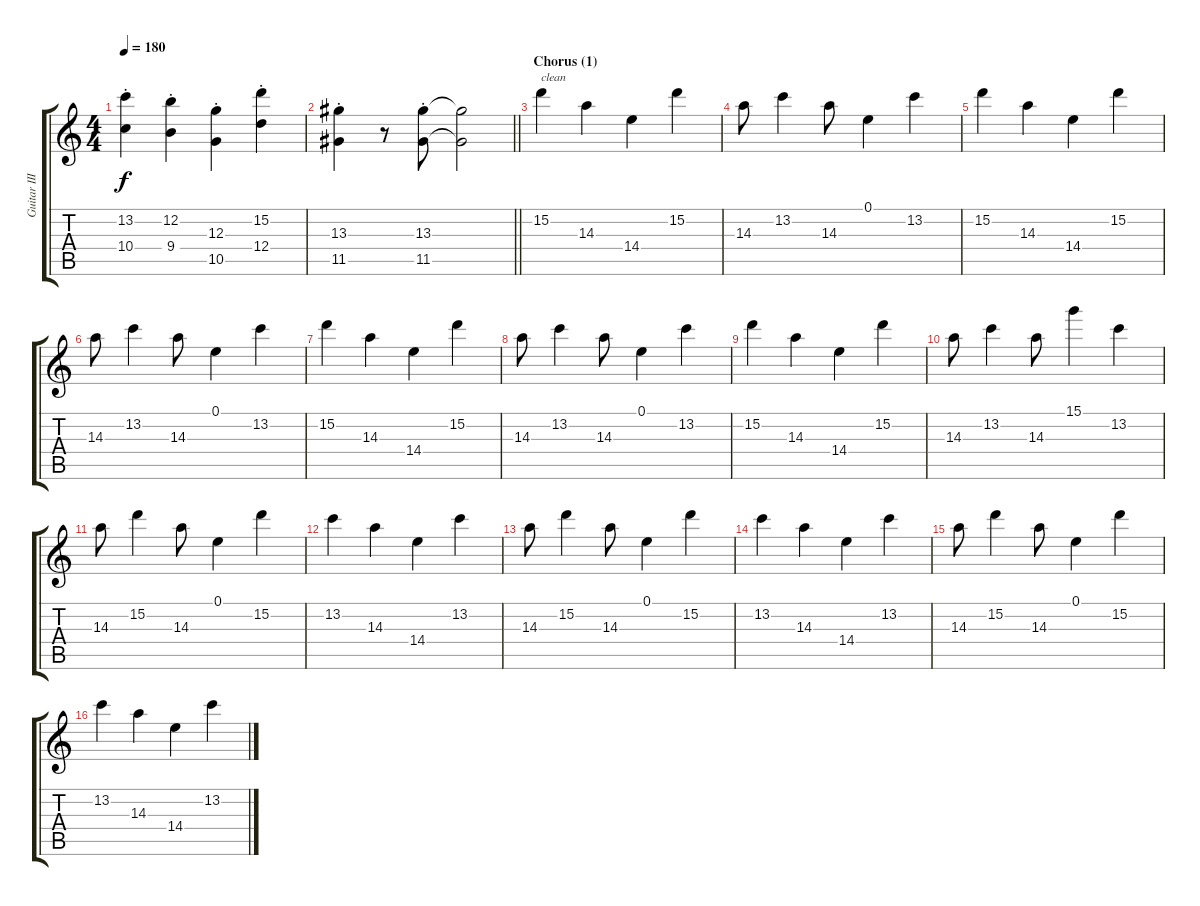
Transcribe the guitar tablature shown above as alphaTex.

\track ("Guitar III (Jun)" "Guitar III") {instrument distortionguitar}
\staff {score tabs}
\tuning (E4 B3 G3 D3 A2 E2) {hide}
\ts (4 4)
\tempo 180
\clef g2
\ks c
(13.2{st} 10.4{st}).4{dy f} (12.2{st} 9.4{st}).4 (12.3{st} 10.5{st}).4 (15.2{st} 12.4{st}).4 |
\barLineRight lightlight
(13.3{st} 11.5{st}).4 r.8 (13.3{st} 11.5{st}).8 (13.3{t} 11.5{t}).2 |
\section ("" "Chorus (1)")
15.2.4{txt "clean" instrument electricguitarjazz} 14.3.4 14.4.4 15.2.4 |
14.3.8 13.2.4 14.3.8 0.1.4 13.2.4 |
15.2.4 14.3.4 14.4.4 15.2.4 |
14.3.8 13.2.4 14.3.8 0.1.4 13.2.4 |
15.2.4 14.3.4 14.4.4 15.2.4 |
14.3.8 13.2.4 14.3.8 0.1.4 13.2.4 |
15.2.4 14.3.4 14.4.4 15.2.4 |
14.3.8 13.2.4 14.3.8 15.1.4 13.2.4 |
14.3.8 15.2.4 14.3.8 0.1.4 15.2.4 |
13.2.4 14.3.4 14.4.4 13.2.4 |
14.3.8 15.2.4 14.3.8 0.1.4 15.2.4 |
13.2.4 14.3.4 14.4.4 13.2.4 |
14.3.8 15.2.4 14.3.8 0.1.4 15.2.4 |
13.2.4 14.3.4 14.4.4 13.2.4
